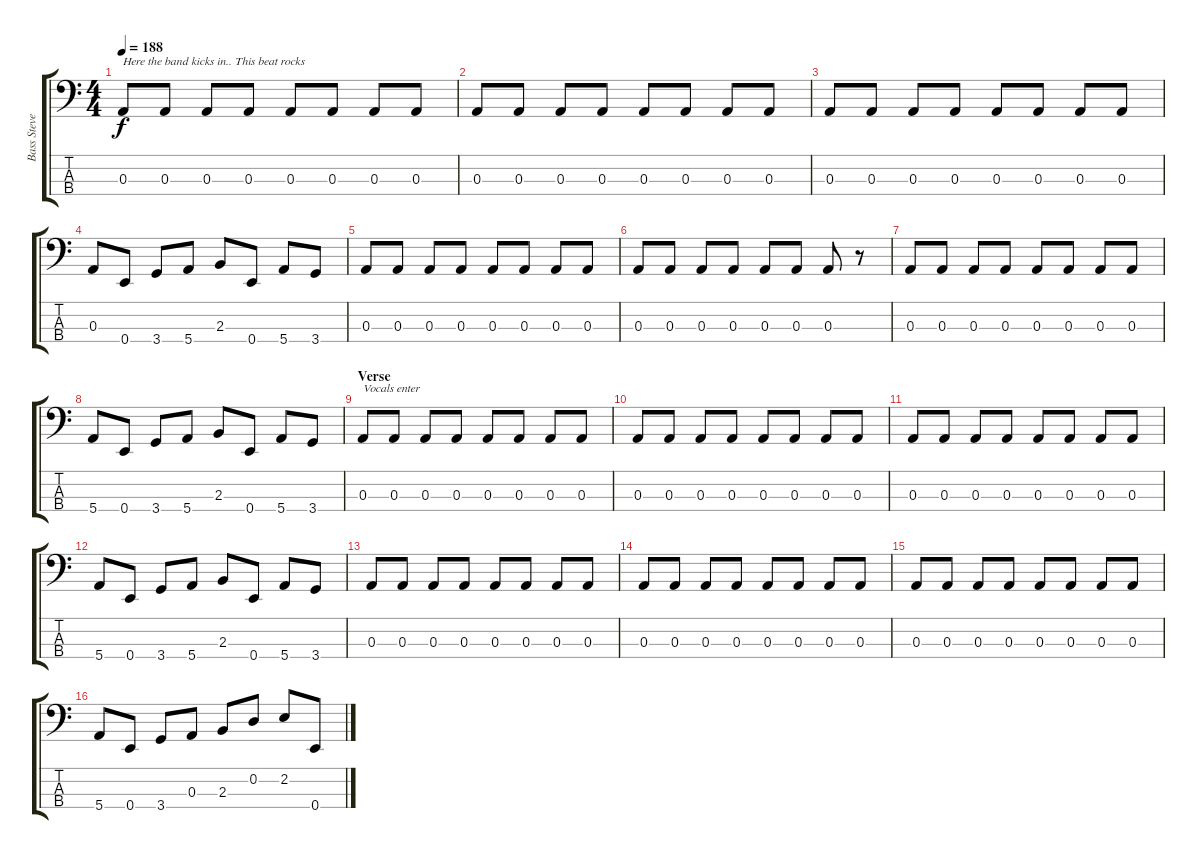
\track ("Bass Steve Harris" "Bass Steve") {instrument electricbassfinger}
\staff {score tabs}
\tuning (G2 D2 A1 E1) {hide}
\ts (4 4)
\tempo 188
\clef f4
\ks c
0.3.8{txt "Here the band kicks in.. This beat rocks" dy f} 0.3.8 0.3.8 0.3.8 0.3.8 0.3.8 0.3.8 0.3.8 |
0.3.8 0.3.8 0.3.8 0.3.8 0.3.8 0.3.8 0.3.8 0.3.8 |
0.3.8 0.3.8 0.3.8 0.3.8 0.3.8 0.3.8 0.3.8 0.3.8 |
0.3.8 0.4.8 3.4.8 5.4.8 2.3.8 0.4.8 5.4.8 3.4.8 |
0.3.8 0.3.8 0.3.8 0.3.8 0.3.8 0.3.8 0.3.8 0.3.8 |
0.3.8 0.3.8 0.3.8 0.3.8 0.3.8 0.3.8 0.3.8 r.8 |
0.3.8 0.3.8 0.3.8 0.3.8 0.3.8 0.3.8 0.3.8 0.3.8 |
5.4.8 0.4.8 3.4.8 5.4.8 2.3.8 0.4.8 5.4.8 3.4.8 |
\section ("" "Verse")
0.3.8{txt "Vocals enter"} 0.3.8 0.3.8 0.3.8 0.3.8 0.3.8 0.3.8 0.3.8 |
0.3.8 0.3.8 0.3.8 0.3.8 0.3.8 0.3.8 0.3.8 0.3.8 |
0.3.8 0.3.8 0.3.8 0.3.8 0.3.8 0.3.8 0.3.8 0.3.8 |
5.4.8 0.4.8 3.4.8 5.4.8 2.3.8 0.4.8 5.4.8 3.4.8 |
0.3.8 0.3.8 0.3.8 0.3.8 0.3.8 0.3.8 0.3.8 0.3.8 |
0.3.8 0.3.8 0.3.8 0.3.8 0.3.8 0.3.8 0.3.8 0.3.8 |
0.3.8 0.3.8 0.3.8 0.3.8 0.3.8 0.3.8 0.3.8 0.3.8 |
5.4.8 0.4.8 3.4.8 0.3.8 2.3.8 0.2.8 2.2.8 0.4.8
